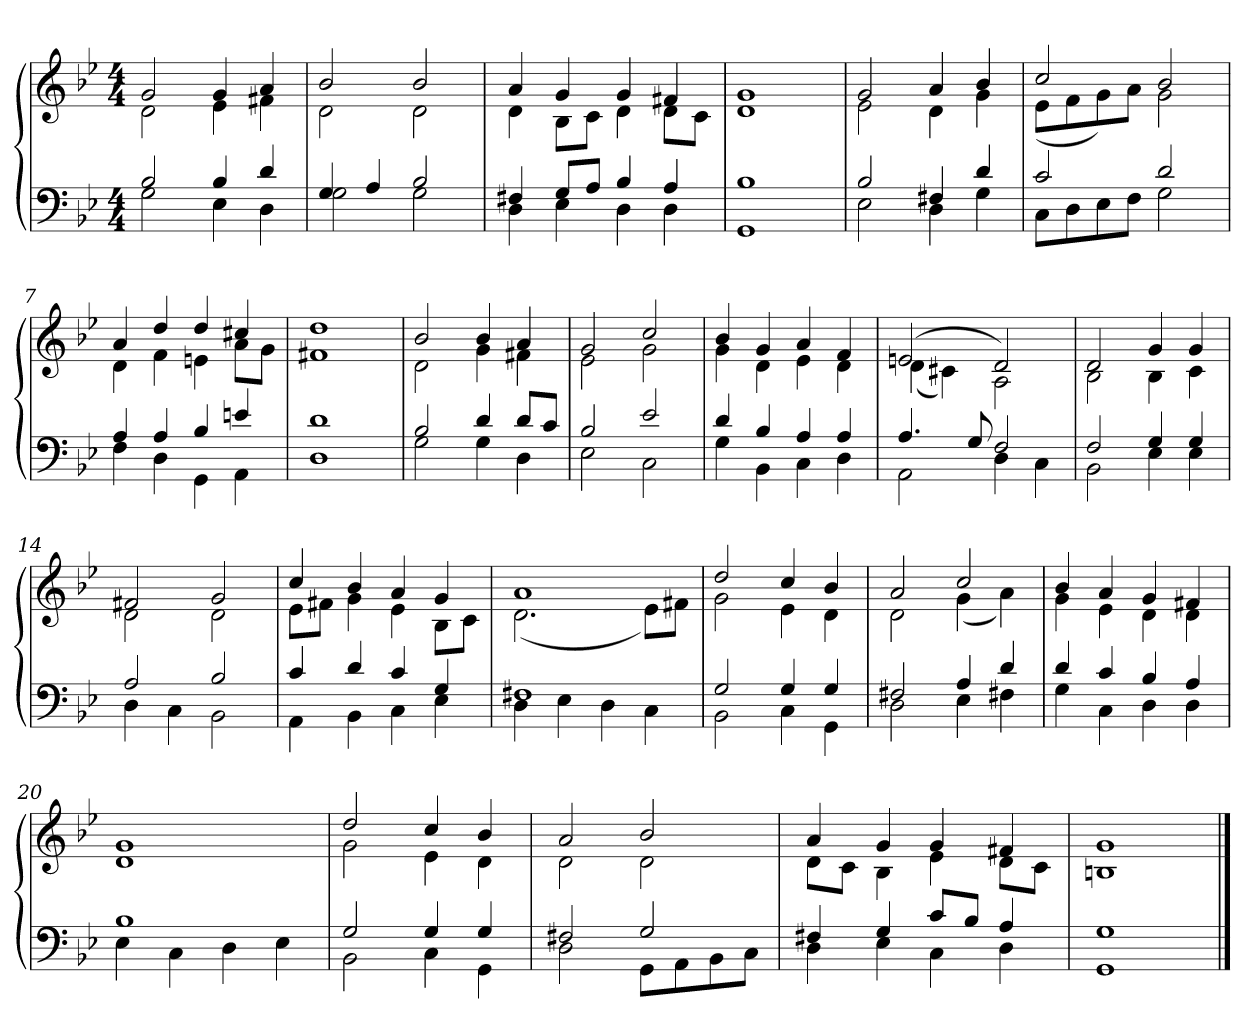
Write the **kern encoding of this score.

**kern	**kern
*part1	*part1
*staff2	*staff1
*clefF4	*clefG2
*k[b-e-]	*k[b-e-]
*g:	*g:
*M4/4	*M4/4
=1	=1
*^	*^
2B-/	2G\	2g/	2d\
4B-/	4E-\	4g/	4e-\
4d/	4D\	4a/	4f#X\
=2	=2	=2	=2
4G/	2G\	2b-/	2d\
4A/	.	.	.
2B-/	2G\	2b-/	2d\
=3	=3	=3	=3
4F#X/	4D\	4a/	4d\
8G/L	4E-\	4g/	8B-\L
8A/J	.	.	8c\J
4B-/	4D\	4g/	4d\
4A/	4D\	4f#X/	8d\L
.	.	.	8c\J
=4	=4	=4	=4
1B-	1GG	1g	1d
=5	=5	=5	=5
2B-/	2E-\	2g/	2e-\
4F#X/	4D\	4a/	4d\
4d/	4G\	4b-/	4g\
=6	=6	=6	=6
2c/	8C\L	2cc/	(<8e-\L
.	8D\	.	8f\
.	8E-\	.	8g\)
.	8F\J	.	8a\J
2d/	2G\	2b-/	2g\
!!LO:LB:g=z	!!
=7	=7	=7	=7
4A/	4F\	4a/	4d\
4A/	4D\	4dd/	4f\
4B-/	4GG\	4dd/	4en\
4en/	4AA\	4cc#X/	8a\L
.	.	.	8g\J
=8	=8	=8	=8
1d	1D	1dd	1f#X
=9	=9	=9	=9
2B-/	2G\	2b-/	2d\
4d/	4G\	4b-/	4g\
8d/L	4D\	4a/	4f#X\
8c/J	.	.	.
=10	=10	=10	=10
2B-/	2E-\	2g/	2e-\
2e-/	2C\	2cc/	2g\
=11	=11	=11	=11
4d/	4G\	4b-/	4g\
4B-/	4BB-\	4g/	4d\
4A/	4C\	4a/	4e-\
4A/	4D\	4f/	4d\
=12	=12	=12	=12
4.A/	2AA\	(>2en/	(<4d\
.	.	.	4c#X\)
8G/	.	.	.
2F/	4D\	2d/)	2A\
.	4C\	.	.
!!LO:LB:g=z	!!
=13	=13	=13	=13
2F/	2BB-\	2d/	2B-\
4G/	4E-\	4g/	4B-\
4G/	4E-\	4g/	4c\
=14	=14	=14	=14
2A/	4D\	2f#X/	2d\
.	4C\	.	.
2B-/	2BB-\	2g/	2d\
=15	=15	=15	=15
4c/	4AA\	4cc/	8e-\L
.	.	.	8f#X\J
4d/	4BB-\	4b-/	4g\
4c/	4C\	4a/	4e-\
4G/	4E-\	4g/	8B-\L
.	.	.	8c\J
=16	=16	=16	=16
1F#X	4D\	1a	(<2.d\
.	4E-\	.	.
.	4D\	.	.
.	4C\	.	8e-\L)
.	.	.	8f#X\J
=17	=17	=17	=17
2G/	2BB-\	2dd/	2g\
4G/	4C\	4cc/	4e-\
4G/	4GG\	4b-/	4d\
=18	=18	=18	=18
2F#X/	2D\	2a/	2d\
4A/	4E-\	2cc/	(<4g\
4d/	4F#X\	.	4a\)
!!LO:LB:g=z	!!
=19	=19	=19	=19
4d/	4G\	4b-/	4g\
4c/	4C\	4a/	4e-\
4B-/	4D\	4g/	4d\
4A/	4D\	4f#X/	4d\
=20	=20	=20	=20
1B-	4E-\	1g	1d
.	4C\	.	.
.	4D\	.	.
.	4E-\	.	.
=21	=21	=21	=21
2G/	2BB-\	2dd/	2g\
4G/	4C\	4cc/	4e-\
4G/	4GG\	4b-/	4d\
=22	=22	=22	=22
2F#X/	2D\	2a/	2d\
2G/	8GG\L	2b-/	2d\
.	8AA\	.	.
.	8BB-\	.	.
.	8C\J	.	.
=23	=23	=23	=23
4F#X/	4D\	4a/	8d\L
.	.	.	8c\J
4G/	4E-\	4g/	4B-\
8c/L	4C\	4g/	4e-\
8B-/J	.	.	.
4A/	4D\	4f#X/	8d\L
.	.	.	8c\J
=24	=24	=24	=24
1G	1GG	1g	1Bn
*v	*v	*	*
*	*v	*v
==	==
*-	*-
